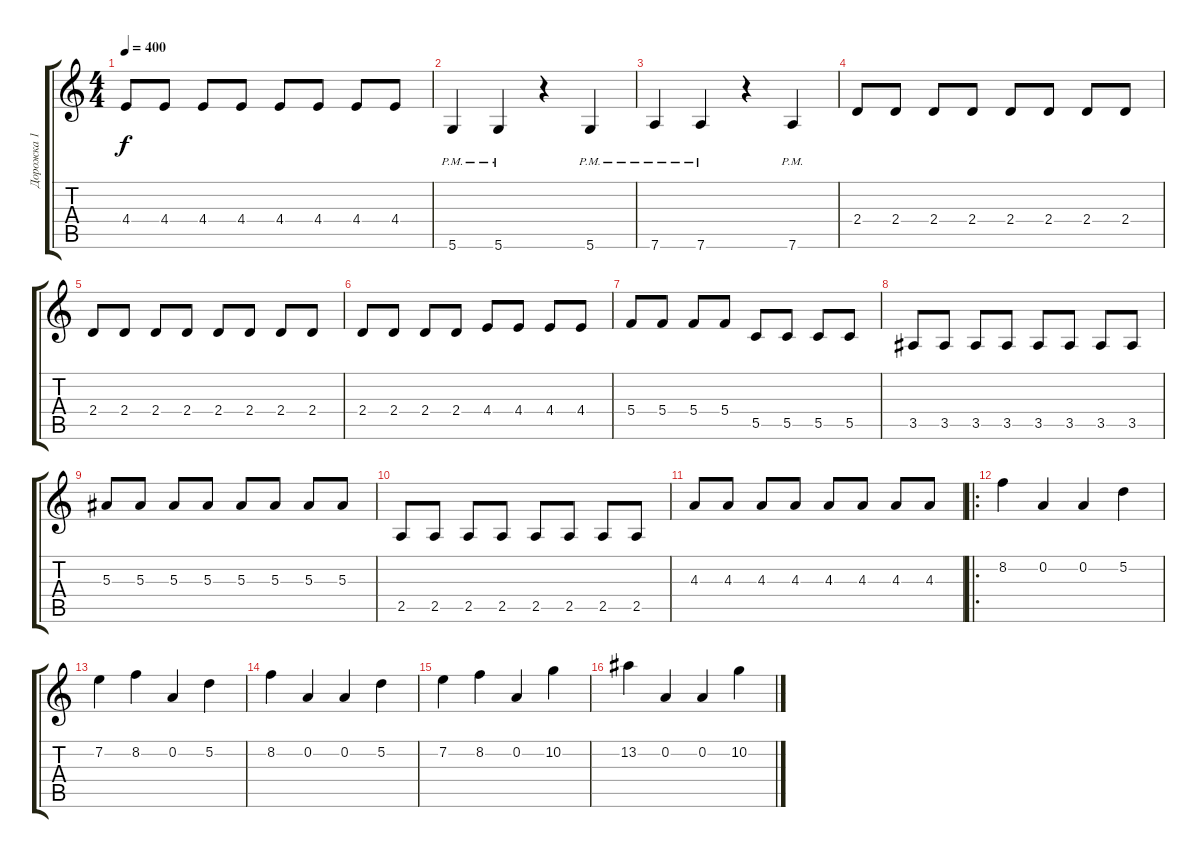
\track ("Дорожка 1" "Дорожка 1") {instrument overdrivenguitar}
\staff {score tabs}
\tuning (D4 A3 F3 C3 G2 D2) {hide}
\ts (4 4)
\tempo 400
\clef g2
\ks c
4.4.8{dy f} 4.4.8 4.4.8 4.4.8 4.4.8 4.4.8 4.4.8 4.4.8 |
5.6{pm}.4 5.6{pm}.4 r.4 5.6{pm}.4 |
7.6{pm}.4 7.6{pm}.4 r.4 7.6{pm}.4 |
2.4.8 2.4.8 2.4.8 2.4.8 2.4.8 2.4.8 2.4.8 2.4.8 |
2.4.8 2.4.8 2.4.8 2.4.8 2.4.8 2.4.8 2.4.8 2.4.8 |
2.4.8 2.4.8 2.4.8 2.4.8 4.4.8 4.4.8 4.4.8 4.4.8 |
5.4.8 5.4.8 5.4.8 5.4.8 5.5.8 5.5.8 5.5.8 5.5.8 |
3.5.8 3.5.8 3.5.8 3.5.8 3.5.8 3.5.8 3.5.8 3.5.8 |
5.3.8 5.3.8 5.3.8 5.3.8 5.3.8 5.3.8 5.3.8 5.3.8 |
2.5.8 2.5.8 2.5.8 2.5.8 2.5.8 2.5.8 2.5.8 2.5.8 |
4.3.8 4.3.8 4.3.8 4.3.8 4.3.8 4.3.8 4.3.8 4.3.8 |
\ro
8.2.4 0.2.4 0.2.4 5.2.4 |
7.2.4 8.2.4 0.2.4 5.2.4 |
8.2.4 0.2.4 0.2.4 5.2.4 |
7.2.4 8.2.4 0.2.4 10.2.4 |
13.2.4 0.2.4 0.2.4 10.2.4
